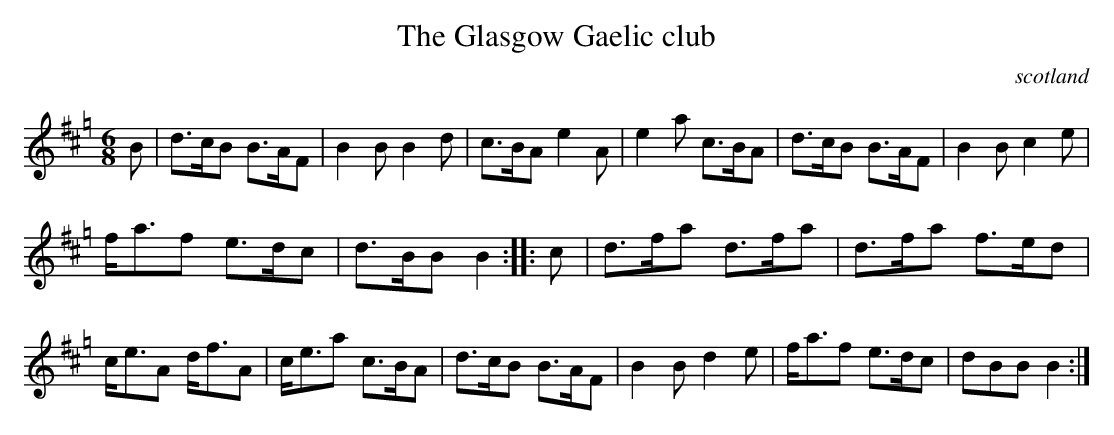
X:1
T:Glasgow Gaelic club, The
O:scotland
M:6/8
K:Hp
B |\
d>cB B>AF | B2B B2d | c>BA e2A | e2a c>BA |\
d>cB B>AF | B2B c2e |
f<af e>dc | d>BB B2 :: \
c |\
d>fa d>fa | d>fa f>ed |
c<eA d<fA | c<ea c>BA |\
d>cB B>AF | B2B d2e | f<af e>dc | dBB B2 :|
